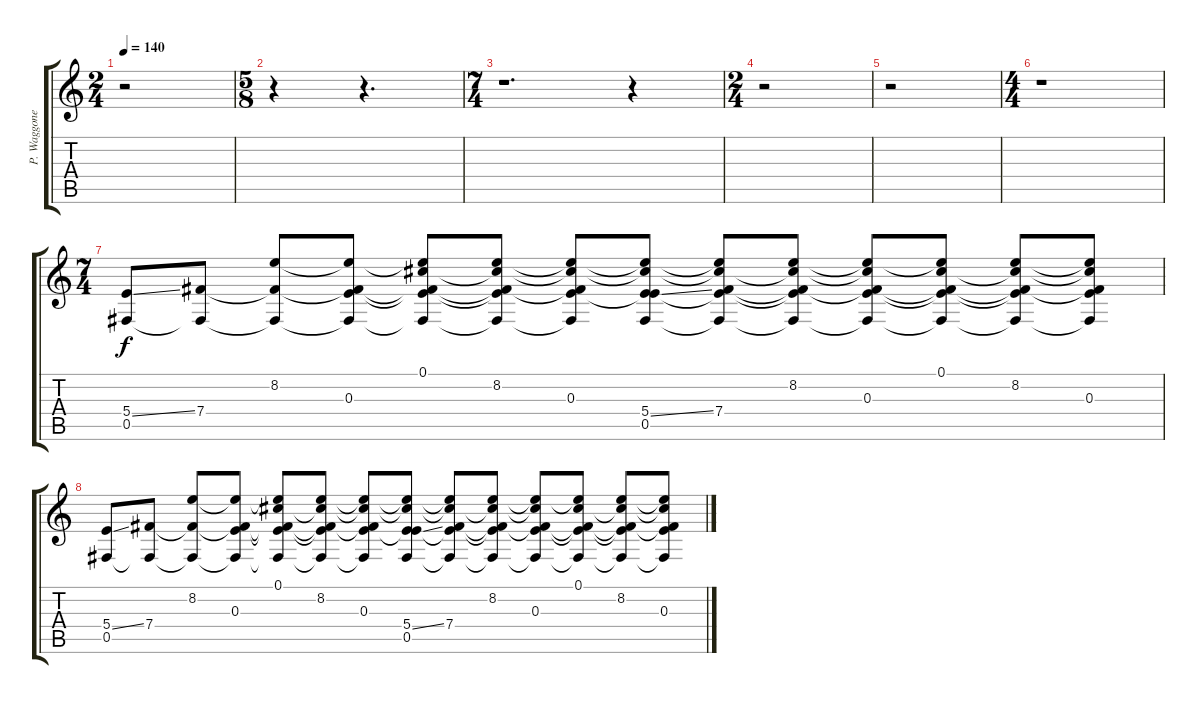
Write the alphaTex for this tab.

\track ("P. Waggoner Lead Gtr." "P. Waggone") {instrument distortionguitar}
\staff {score tabs}
\tuning (Db4 Ab3 E3 B2 Gb2 Db2) {hide}
\ts (2 4)
\tempo 140
\clef g2
\ks c
r.2{dy mf} |
\ts (5 8)
r.4 r.4{d} |
\ts (7 4)
r.1{d} r.4 |
\ts (2 4)
r.2 |
r.2 |
\ts (4 4)
r.1 |
\ts (7 4)
(5.4{ss} 0.5).8{dy f volume 16 balance 8 instrument electricguitarclean} (7.4 0.5{t}).8 (8.2 7.4{t} 0.5{t}).8 (8.2{t} 0.3 7.4{t} 0.5{t}).8 (0.1 8.2{t} 0.3{t} 7.4{t} 0.5{t}).8 (0.1{t} 8.2 0.3{t} 7.4{t} 0.5{t}).8 (0.1{t} 8.2{t} 0.3 7.4{t} 0.5{t}).8 (0.1{t} 8.2{t} 0.3{t} 5.4{ss} 0.5).8 (0.1{t} 8.2{t} 0.3{t} 7.4 0.5{t}).8 (0.1{t} 8.2 0.3{t} 7.4{t} 0.5{t}).8 (0.1{t} 8.2{t} 0.3 7.4{t} 0.5{t}).8 (0.1 8.2{t} 0.3{t} 7.4{t} 0.5{t}).8 (0.1{t} 8.2 0.3{t} 7.4{t} 0.5{t}).8 (0.1{t} 8.2{t} 0.3 7.4{t} 0.5{t}).8 |
(5.4{ss} 0.5).8 (7.4 0.5{t}).8 (8.2 7.4{t} 0.5{t}).8 (8.2{t} 0.3 7.4{t} 0.5{t}).8 (0.1 8.2{t} 0.3{t} 7.4{t} 0.5{t}).8 (0.1{t} 8.2 0.3{t} 7.4{t} 0.5{t}).8 (0.1{t} 8.2{t} 0.3 7.4{t} 0.5{t}).8 (0.1{t} 8.2{t} 0.3{t} 5.4{ss} 0.5).8 (0.1{t} 8.2{t} 0.3{t} 7.4 0.5{t}).8 (0.1{t} 8.2 0.3{t} 7.4{t} 0.5{t}).8 (0.1{t} 8.2{t} 0.3 7.4{t} 0.5{t}).8 (0.1 8.2{t} 0.3{t} 7.4{t} 0.5{t}).8 (0.1{t} 8.2 0.3{t} 7.4{t} 0.5{t}).8 (0.1{t} 8.2{t} 0.3 7.4{t} 0.5{t}).8
